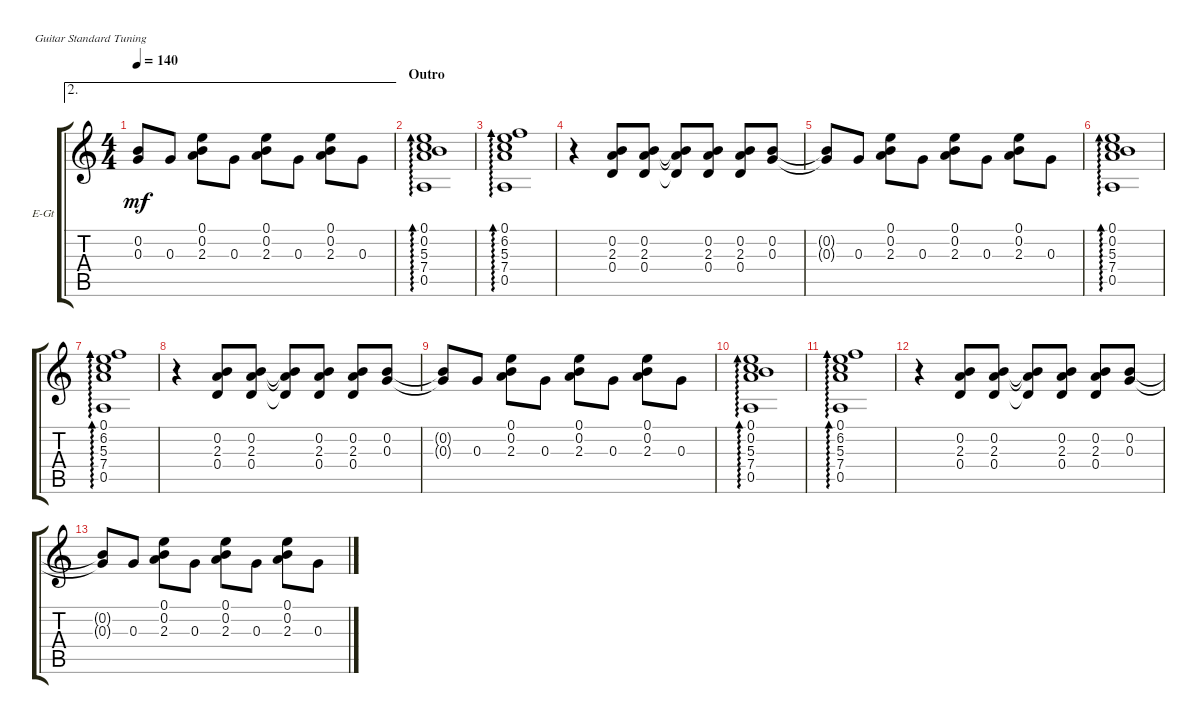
\defaultSystemsLayout 4
\bracketExtendMode groupsimilarinstruments
\firstSystemTrackNameOrientation horizontal
\otherSystemsTrackNameOrientation horizontal
\track ("Electric Guitar" "E-Gt") {instrument overdrivenguitar}
\staff {score tabs}
\tuning (E4 B3 G3 D3 A2 E2)
\ae 2
\ts (4 4)
\tempo 140
\clef g2
\scale
0.333333
\ks c
(0.3 0.2).8{dy mf} 0.3.8 (2.3 0.2 0.1).8 0.3.8 (2.3 0.2 0.1).8 0.3.8 (2.3 0.2 0.1).8 0.3.8 |
\section ("" "Outro")
\scale
0.333333 (0.5 7.4 5.3 0.2 0.1).1{ad 0} |
\scale
0.333333 (0.5 7.4 5.3 6.2 0.1).1{ad 0} |
\scale
0.333333 r.4 (0.4 2.3 0.2).8 (0.4 2.3 0.2).8 (0.4{t} 2.3{t} 0.2{t}).8 (0.4 2.3 0.2).8 (0.4 2.3 0.2).8 (0.3 0.2).8 |
\scale
0.333333 (0.3{t} 0.2{t}).8 0.3.8 (2.3 0.2 0.1).8 0.3.8 (2.3 0.2 0.1).8 0.3.8 (2.3 0.2 0.1).8 0.3.8 |
\scale
0.333333 (0.5 7.4 5.3 0.2 0.1).1{ad 0} |
\scale
0.333333 (0.5 7.4 5.3 6.2 0.1).1{ad 0} |
\scale
0.333333 r.4 (0.4 2.3 0.2).8 (0.4 2.3 0.2).8 (0.4{t} 2.3{t} 0.2{t}).8 (0.4 2.3 0.2).8 (0.4 2.3 0.2).8 (0.3 0.2).8 |
\scale
0.333333 (0.3{t} 0.2{t}).8 0.3.8 (2.3 0.2 0.1).8 0.3.8 (2.3 0.2 0.1).8 0.3.8 (2.3 0.2 0.1).8 0.3.8 |
\scale
0.333333 (0.5 7.4 5.3 0.2 0.1).1{ad 0} |
\scale
0.333333 (0.5 7.4 5.3 6.2 0.1).1{ad 0} |
\scale
0.333333 r.4 (0.4 2.3 0.2).8 (0.4 2.3 0.2).8 (0.4{t} 2.3{t} 0.2{t}).8 (0.4 2.3 0.2).8 (0.4 2.3 0.2).8 (0.3 0.2).8 |
(0.3{t} 0.2{t}).8 0.3.8 (2.3 0.2 0.1).8 0.3.8 (2.3 0.2 0.1).8 0.3.8 (2.3 0.2 0.1).8 0.3.8
